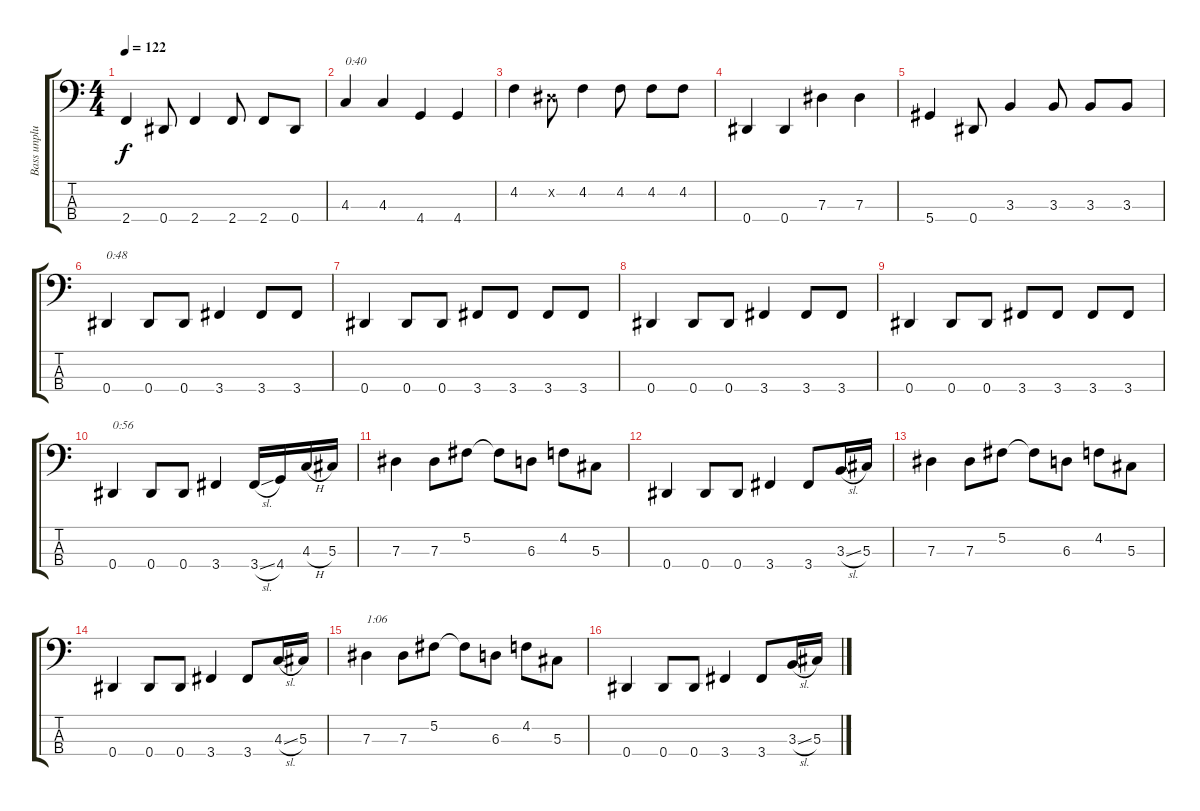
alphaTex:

\track ("Bass unplugged" "Bass unplu") {instrument electricbasspick}
\staff {score tabs}
\tuning (Gb2 Db2 Ab1 Eb1) {hide}
\ts (4 4)
\tempo 122
\clef f4
\ks c
2.4.4{dy f} 0.4.8 2.4.4 2.4.8 2.4.8 0.4.8 |
4.3.4{txt "0:40"} 4.3.4 4.4.4 4.4.4 |
4.2.4 2.2{x}.8 4.2.4 4.2.8 4.2.8 4.2.8 |
0.4.4 0.4.4 7.3.4 7.3.4 |
5.4.4 0.4.8 3.3.4 3.3.8 3.3.8 3.3.8 |
0.4.4{txt "0:48"} 0.4.8 0.4.8 3.4.4 3.4.8 3.4.8 |
0.4.4 0.4.8 0.4.8 3.4.8 3.4.8 3.4.8 3.4.8 |
0.4.4 0.4.8 0.4.8 3.4.4 3.4.8 3.4.8 |
0.4.4 0.4.8 0.4.8 3.4.8 3.4.8 3.4.8 3.4.8 |
0.4.4{txt "0:56"} 0.4.8 0.4.8 3.4.4 3.4{sl}.16 4.4.16 4.3{h}.16 5.3.16 |
7.3.4 7.3.8 5.2.8 5.2{t}.8 6.3.8 4.2.8 5.3.8 |
0.4.4 0.4.8 0.4.8 3.4.4 3.4.8 3.3{sl}.16 5.3.16 |
7.3.4 7.3.8 5.2.8 5.2{t}.8 6.3.8 4.2.8 5.3.8 |
0.4.4 0.4.8 0.4.8 3.4.4 3.4.8 4.3{sl}.16 5.3.16 |
7.3.4{txt "1:06"} 7.3.8 5.2.8 5.2{t}.8 6.3.8 4.2.8 5.3.8 |
0.4.4 0.4.8 0.4.8 3.4.4 3.4.8 3.3{sl}.16 5.3.16
